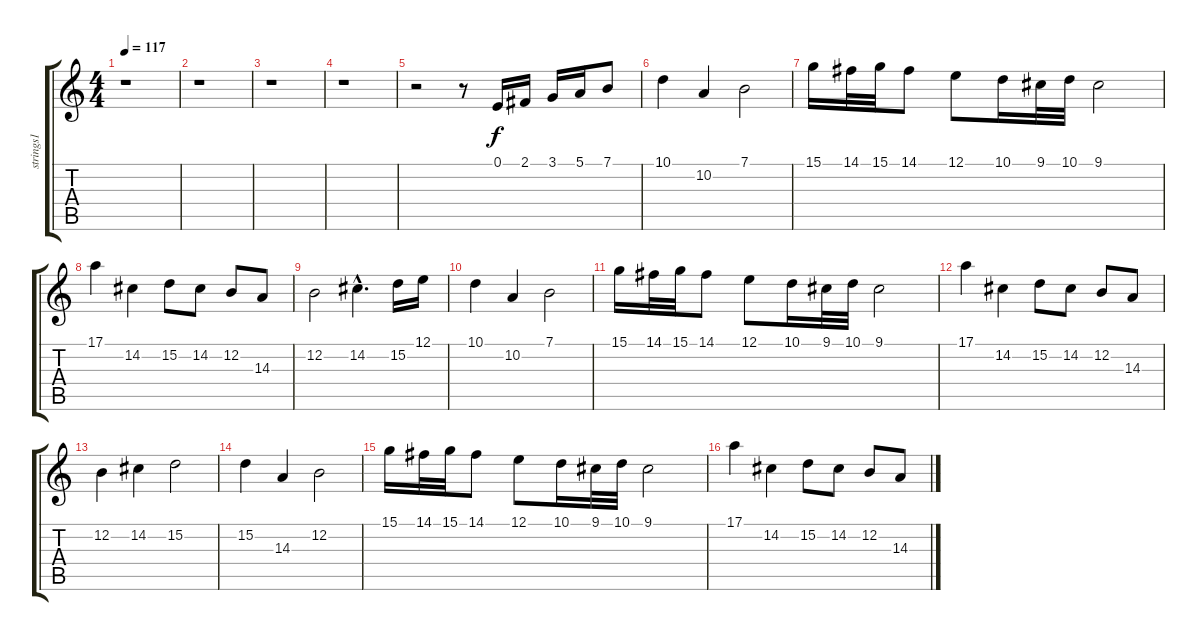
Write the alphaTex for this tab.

\track ("strings1" "strings1") {instrument stringensemble1}
\staff {score tabs}
\tuning (E4 B3 G3 D3 A2 E2) {hide}
\ts (4 4)
\tempo 117
\clef g2
\ks c
r.1{dy f} |
r.1 |
r.1 |
r.1 |
r.2 r.8 0.1.16 2.1.16 3.1.16 5.1.16 7.1.8 |
10.1.4 10.2.4 7.1.2 |
15.1.16 14.1.32 15.1.32 14.1.8 12.1.8 10.1.16 9.1.32 10.1.32 9.1.2 |
17.1.4 14.2.4 15.2.8 14.2.8 12.2.8 14.3.8 |
12.2.2 14.2{hac}.4{d} 15.2.16 12.1.16 |
10.1.4 10.2.4 7.1.2 |
15.1.16 14.1.32 15.1.32 14.1.8 12.1.8 10.1.16 9.1.32 10.1.32 9.1.2 |
17.1.4 14.2.4 15.2.8 14.2.8 12.2.8 14.3.8 |
12.2.4 14.2.4 15.2.2 |
15.2.4 14.3.4 12.2.2 |
15.1.16 14.1.32 15.1.32 14.1.8 12.1.8 10.1.16 9.1.32 10.1.32 9.1.2 |
17.1.4 14.2.4 15.2.8 14.2.8 12.2.8 14.3.8
